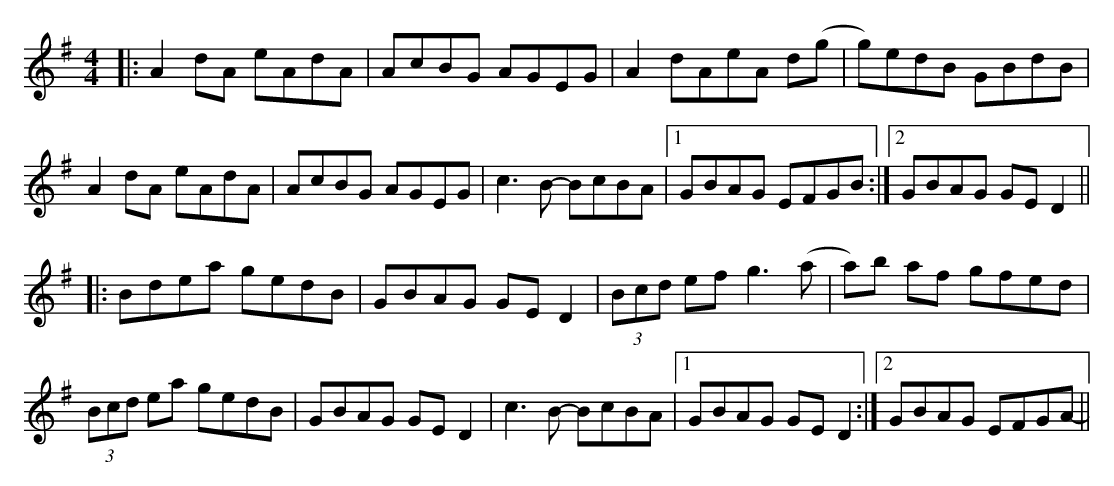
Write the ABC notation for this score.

X:1
M:4/4
K:Ador
|:A2dA eAdA|AcBG AGEG|A2dAeA d(g|g)edB GBdB|
A2dA eAdA|AcBG AGEG|c3B- BcBA|1 GBAG EFGB:|2 GBAG GED2||
|:Bdea gedB|GBAG GED2|(3Bcd ef g3(a|a)3b af gfed|
(3Bcd ea gedB|GBAG GED2|c3B- BcBA|1 GBAG GED2:|2 GBAG EFGA-||
